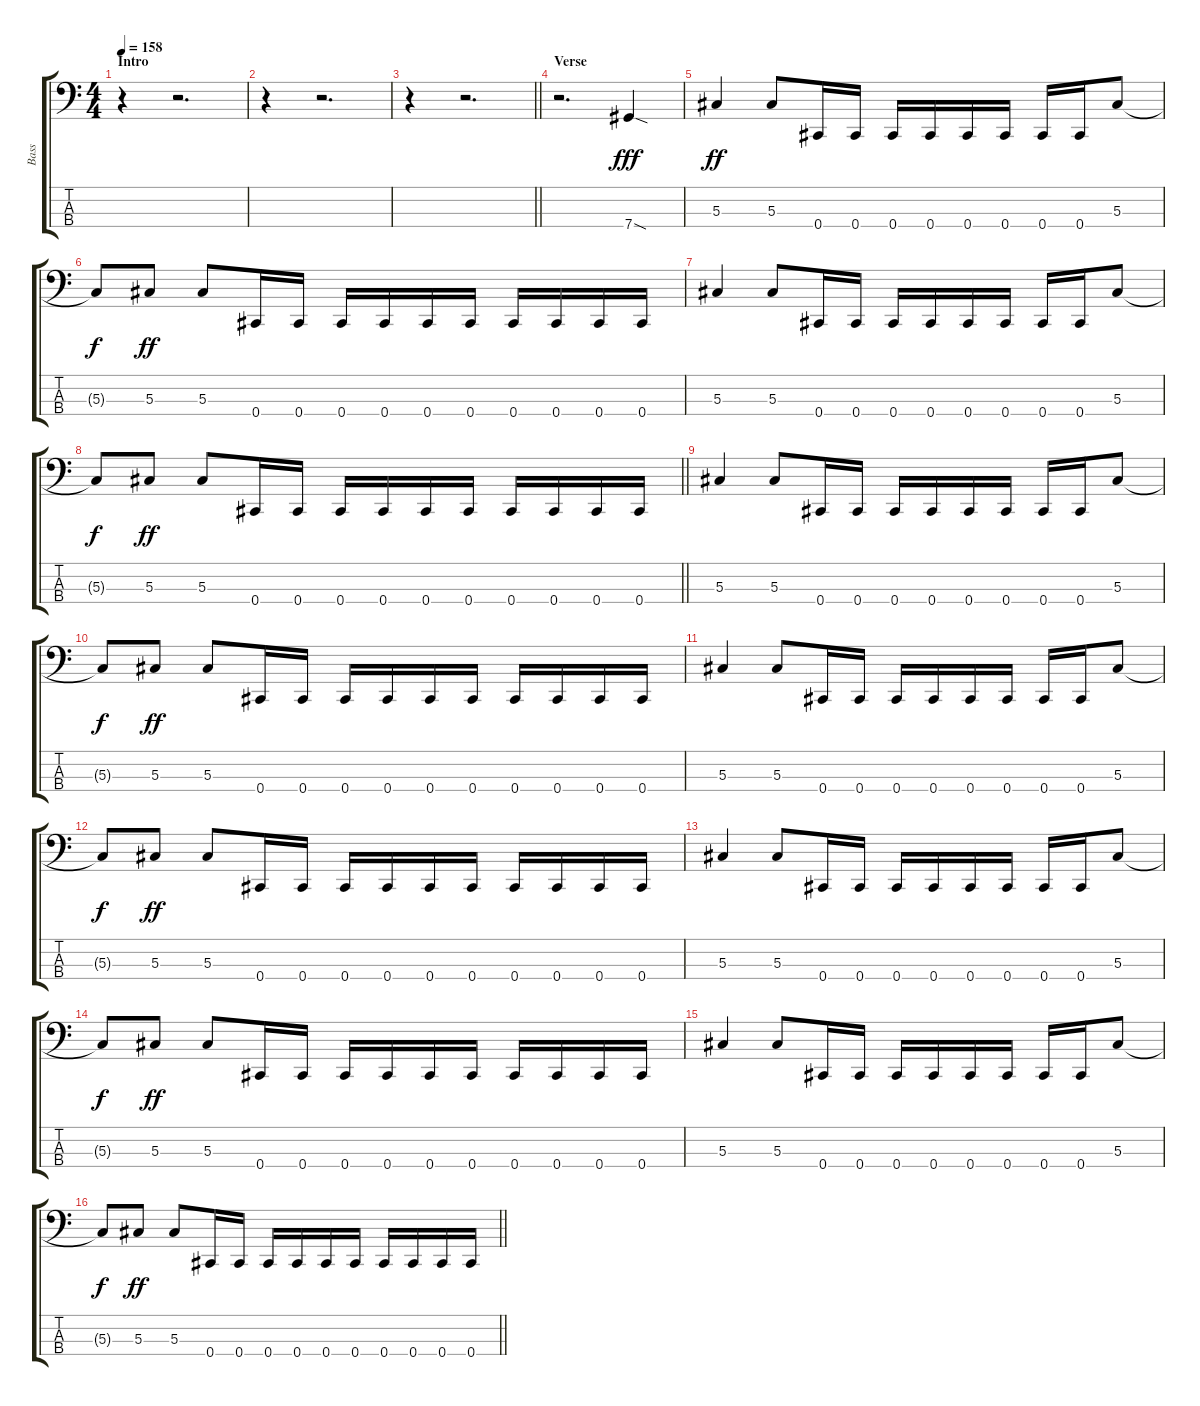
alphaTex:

\track ("Bass" "Bass") {instrument contrabass}
\staff {score tabs}
\tuning (Gb2 Db2 Ab1 Db1) {hide}
\ts (4 4)
\section ("" "Intro")
\tempo 158
\clef f4
\ks c
r.4{dy fff instrument contrabass} r.2{d} |
r.4 r.2{d} |
\barLineRight lightlight
r.4 r.2{d} |
\section ("" "Verse")
r.2{d} 7.4{sod}.4 |
5.3.4{dy ff} 5.3.8 0.4.16 0.4.16 0.4.16 0.4.16 0.4.16 0.4.16 0.4.16 0.4.16 5.3.8 |
5.3{t}.8{dy f} 5.3.8{dy ff} 5.3.8 0.4.16 0.4.16 0.4.16 0.4.16 0.4.16 0.4.16 0.4.16 0.4.16 0.4.16 0.4.16 |
5.3.4 5.3.8 0.4.16 0.4.16 0.4.16 0.4.16 0.4.16 0.4.16 0.4.16 0.4.16 5.3.8 |
\barLineRight lightlight
5.3{t}.8{dy f} 5.3.8{dy ff} 5.3.8 0.4.16 0.4.16 0.4.16 0.4.16 0.4.16 0.4.16 0.4.16 0.4.16 0.4.16 0.4.16 |
5.3.4 5.3.8 0.4.16 0.4.16 0.4.16 0.4.16 0.4.16 0.4.16 0.4.16 0.4.16 5.3.8 |
5.3{t}.8{dy f} 5.3.8{dy ff} 5.3.8 0.4.16 0.4.16 0.4.16 0.4.16 0.4.16 0.4.16 0.4.16 0.4.16 0.4.16 0.4.16 |
5.3.4 5.3.8 0.4.16 0.4.16 0.4.16 0.4.16 0.4.16 0.4.16 0.4.16 0.4.16 5.3.8 |
5.3{t}.8{dy f} 5.3.8{dy ff} 5.3.8 0.4.16 0.4.16 0.4.16 0.4.16 0.4.16 0.4.16 0.4.16 0.4.16 0.4.16 0.4.16 |
5.3.4 5.3.8 0.4.16 0.4.16 0.4.16 0.4.16 0.4.16 0.4.16 0.4.16 0.4.16 5.3.8 |
5.3{t}.8{dy f} 5.3.8{dy ff} 5.3.8 0.4.16 0.4.16 0.4.16 0.4.16 0.4.16 0.4.16 0.4.16 0.4.16 0.4.16 0.4.16 |
5.3.4 5.3.8 0.4.16 0.4.16 0.4.16 0.4.16 0.4.16 0.4.16 0.4.16 0.4.16 5.3.8 |
\barLineRight lightlight
5.3{t}.8{dy f} 5.3.8{dy ff} 5.3.8 0.4.16 0.4.16 0.4.16 0.4.16 0.4.16 0.4.16 0.4.16 0.4.16 0.4.16 0.4.16
